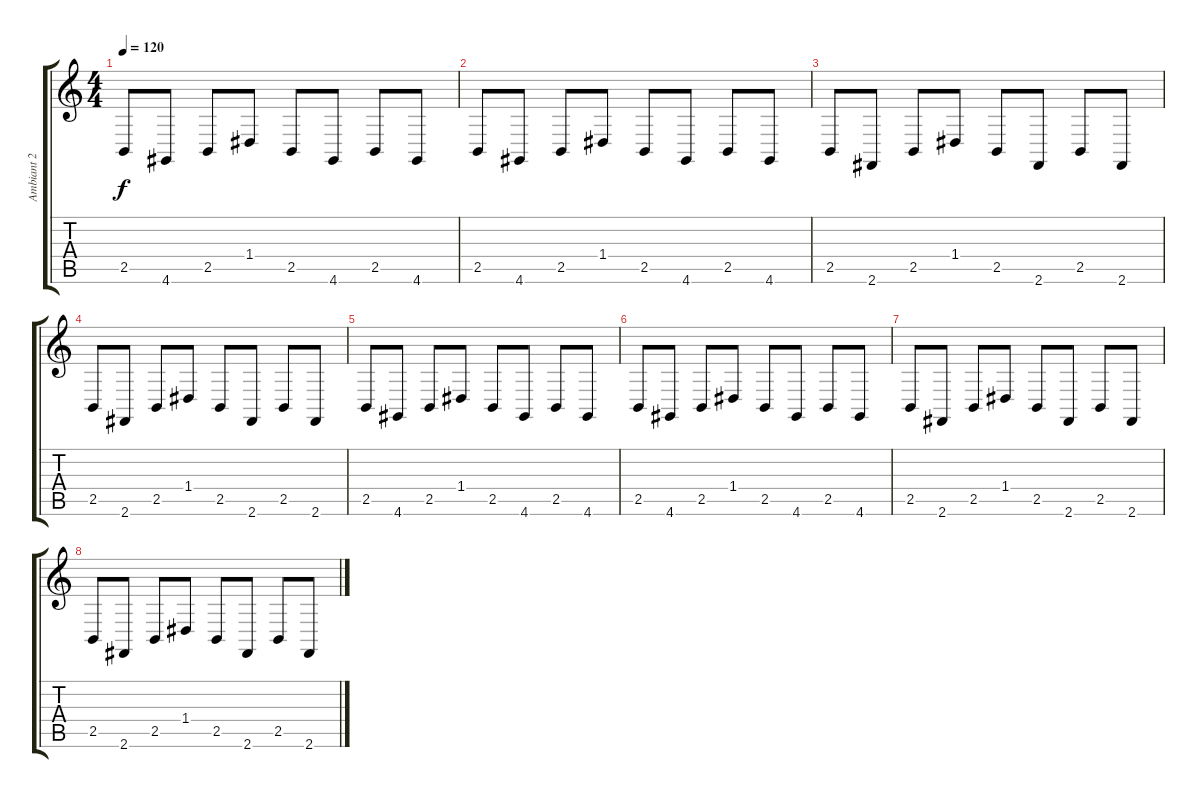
\track ("Ambiant 2" "Ambiant 2") {instrument fx1rain}
\staff {score tabs}
\tuning (E4 B3 G3 D3 A2 E2) {hide}
\ts (4 4)
\tempo 120
\clef g2
\ks c
2.5.8{dy f} 4.6.8 2.5.8 1.4.8 2.5.8 4.6.8 2.5.8 4.6.8 |
2.5.8 4.6.8 2.5.8 1.4.8 2.5.8 4.6.8 2.5.8 4.6.8 |
2.5.8 2.6.8 2.5.8 1.4.8 2.5.8 2.6.8 2.5.8 2.6.8 |
2.5.8 2.6.8 2.5.8 1.4.8 2.5.8 2.6.8 2.5.8 2.6.8 |
2.5.8 4.6.8 2.5.8 1.4.8 2.5.8 4.6.8 2.5.8 4.6.8 |
2.5.8 4.6.8 2.5.8 1.4.8 2.5.8 4.6.8 2.5.8 4.6.8 |
2.5.8 2.6.8 2.5.8 1.4.8 2.5.8 2.6.8 2.5.8 2.6.8 |
2.5.8 2.6.8 2.5.8 1.4.8 2.5.8 2.6.8 2.5.8 2.6.8
